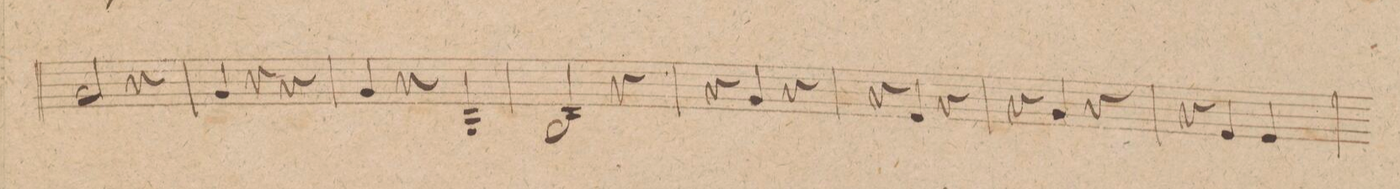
**kern	**dynam
*I"Corno 2do in D	*
*clefG2	*
*k[f#c#]	*
*M3/4	*
2A/	.
4r	.
=43	=43
4A/	.
4r	.
4r	.
=44	=44
4A/	.
4r	.
4AA/	.
=45	=45
2AA/	.
4r	.
=46	=46
4r	.
4A/	.
4r	.
=47	=47
4r	.
4F#/	.
4r	.
=48	=48
4r	.
4A/	.
4r	.
=49	=49
4r	.
4F#/	.
4F#/	.
=50	=50
*-	*-
